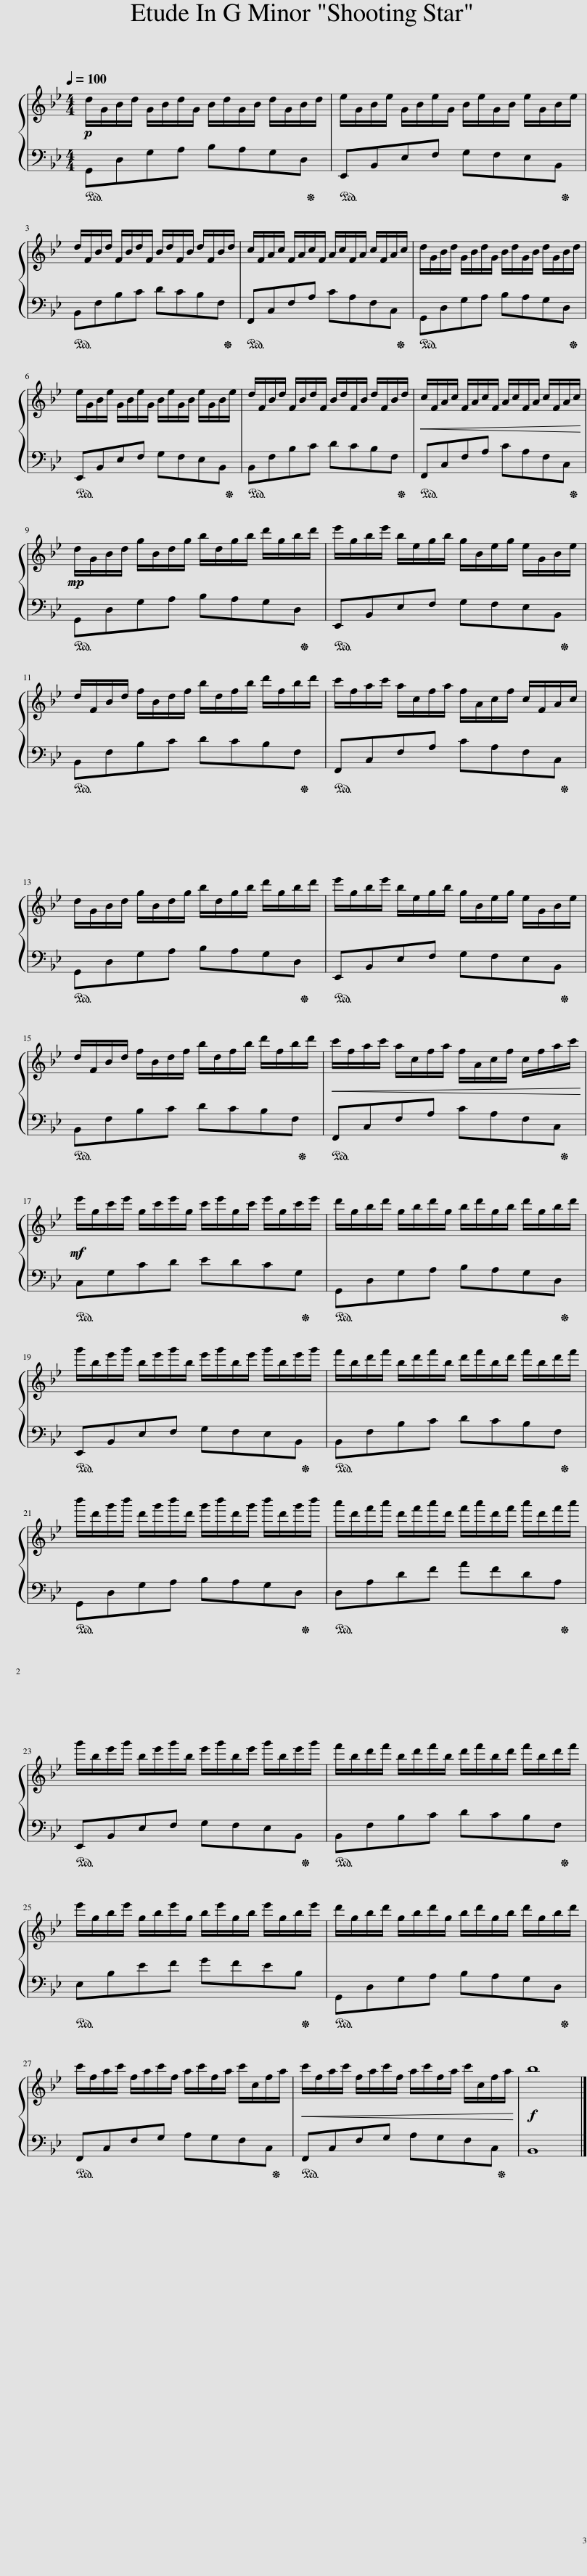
X:1
%%score { 1 | 2 }
L:1/8
Q:1/4=100
M:4/4
I:linebreak $
K:Bb
V:1 treble
V:2 bass
V:1
!p! d/G/B/d/ G/B/d/G/ B/d/G/B/ d/G/B/d/ | e/G/B/e/ G/B/e/G/ B/e/G/B/ e/G/B/e/ |$ d/F/B/d/ F/B/d/F/ B/d/F/B/ d/F/B/d/ | c/F/A/c/ F/A/c/F/ A/c/F/A/ c/F/A/c/ | d/G/B/d/ G/B/d/G/ B/d/G/B/ d/G/B/d/ |$ %5
 e/G/B/e/ G/B/e/G/ B/e/G/B/ e/G/B/e/ | d/F/B/d/ F/B/d/F/ B/d/F/B/ d/F/B/d/ |!<(! c/F/A/c/ F/A/c/F/ A/c/F/A/ c/F/A/c/!<)! |$!mp! d/G/B/d/ g/B/d/g/ b/d/g/b/ d'/g/b/d'/ | e'/g/b/e'/ b/e/g/b/ g/B/e/g/ e/G/B/e/ |$ %10
 d/F/B/d/ f/B/d/f/ b/d/f/b/ d'/f/b/d'/ | c'/f/a/c'/ a/c/f/a/ f/A/c/f/ c/F/A/c/ |$ d/G/B/d/ g/B/d/g/ b/d/g/b/ d'/g/b/d'/ | e'/g/b/e'/ b/e/g/b/ g/B/e/g/ e/G/B/e/ |$ d/F/B/d/ f/B/d/f/ b/d/f/b/ d'/f/b/d'/ | %15
!<(! c'/f/a/c'/ a/c/f/a/ f/A/c/f/ c/f/a/c'/!<)! |$!mf! e'/g/c'/e'/ g/c'/e'/g/ c'/e'/g/c'/ e'/g/c'/e'/ | d'/g/b/d'/ g/b/d'/g/ b/d'/g/b/ d'/g/b/d'/ |$ g'/b/e'/g'/ b/e'/g'/b/ e'/g'/b/e'/ g'/b/e'/g'/ | f'/b/d'/f'/ b/d'/f'/b/ d'/f'/b/d'/ f'/b/d'/f'/ |$ %20
 b'/d'/g'/b'/ d'/g'/b'/d'/ g'/b'/d'/g'/ b'/d'/g'/b'/ | a'/d'/f'/a'/ d'/f'/a'/d'/ f'/a'/d'/f'/ a'/d'/f'/a'/ |$ g'/b/e'/g'/ b/e'/g'/b/ e'/g'/b/e'/ g'/b/e'/g'/ | f'/b/d'/f'/ b/d'/f'/b/ d'/f'/b/d'/ f'/b/d'/f'/ |$ e'/g/b/e'/ g/b/e'/g/ b/e'/g/b/ e'/g/b/e'/ | %25
 d'/g/b/d'/ g/b/d'/g/ b/d'/g/b/ d'/g/b/d'/ |$ c'/f/a/c'/ f/a/c'/f/ a/c'/f/a/ c'/c/f/a/ |!<(! c'/f/a/c'/ f/a/c'/f/ a/c'/f/a/ c'/c/f/a/!<)! |!f! b8 |] %29
V:2
!ped! G,,D,G,A, B,A,G,D,!ped-up! |!ped! E,,B,,E,F, G,F,E,B,,!ped-up! |$!ped! B,,F,B,C DCB,F,!ped-up! |!ped! F,,C,F,A, CA,F,C,!ped-up! |!ped! G,,D,G,A, B,A,G,D,!ped-up! |$ %5
!ped! E,,B,,E,F, G,F,E,B,,!ped-up! |!ped! B,,F,B,C DCB,F,!ped-up! |!ped! F,,C,F,A, CA,F,C,!ped-up! |$!ped! G,,D,G,A, B,A,G,D,!ped-up! |!ped! E,,B,,E,F, G,F,E,B,,!ped-up! |$ %10
!ped! B,,F,B,C DCB,F,!ped-up! |!ped! F,,C,F,A, CA,F,C,!ped-up! |$!ped! G,,D,G,A, B,A,G,D,!ped-up! |!ped! E,,B,,E,F, G,F,E,B,,!ped-up! |$!ped! B,,F,B,C DCB,F,!ped-up! | %15
!ped! F,,C,F,A, CA,F,C,!ped-up! |$!ped! C,G,CD EDCG,!ped-up! |!ped! G,,D,G,A, B,A,G,D,!ped-up! |$!ped! E,,B,,E,F, G,F,E,B,,!ped-up! |!ped! B,,F,B,C DCB,F,!ped-up! |$ %20
!ped! G,,D,G,A, B,A,G,D,!ped-up! |!ped! D,A,DF AFDA,!ped-up! |$!ped! E,,B,,E,F, G,F,E,B,,!ped-up! |!ped! B,,F,B,C DCB,F,!ped-up! |$!ped! E,B,EF GFEB,!ped-up! | %25
!ped! G,,D,G,A, B,A,G,D,!ped-up! |$!ped! F,,C,F,G, A,G,F,C,!ped-up! |!ped! F,,C,F,G, A,G,F,C,!ped-up! | B,,8 |] %29
